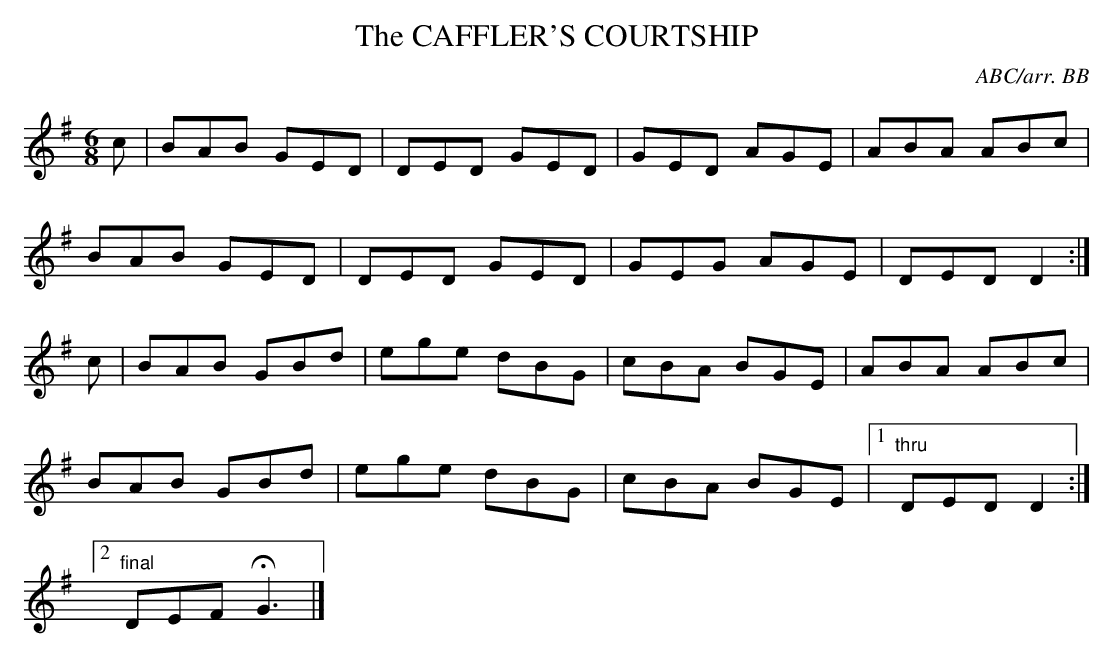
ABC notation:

X:1
T:CAFFLER'S COURTSHIP, The
C:ABC/arr. BB
L:1/8
M:6/8
K:G
c|BAB GED|DED GED|GED AGE|ABA ABc|
BAB GED|DED GED|GEG AGE|DED D2:|
c|BAB GBd|ege dBG|cBA BGE|ABA ABc|
BAB GBd|ege dBG|cBA BGE|1 "thru"DED D2:|
[2 "final"DEF HG3|]
